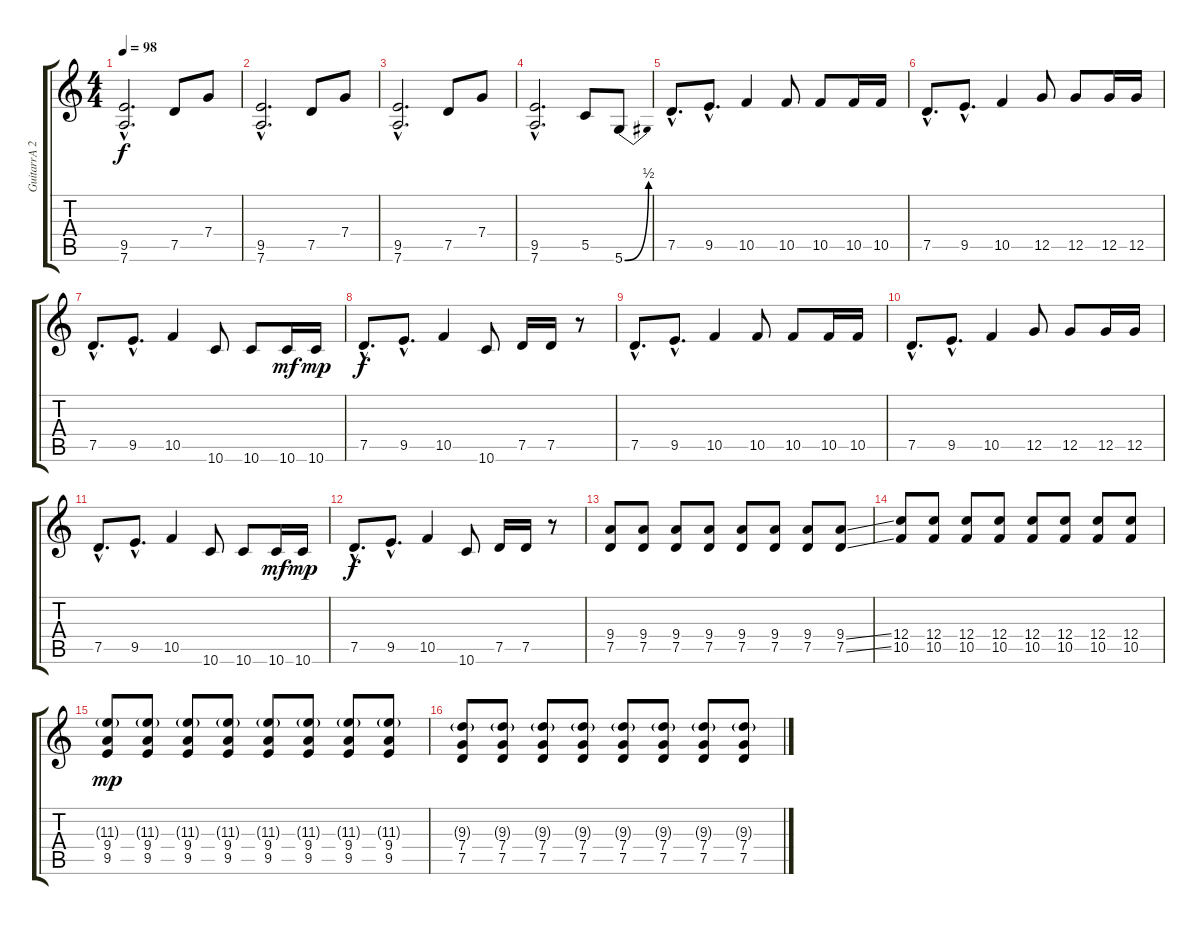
\track ("GuitarrA 2" "GuitarrA 2") {instrument electricguitarclean}
\staff {score tabs}
\tuning (D4 A3 F3 C3 G2 D2) {hide}
\ts (4 4)
\tempo 98
\clef g2
\ks c
(9.5{hac} 7.6{hac}).2{d dy f instrument distortionguitar} 7.5.8 7.4.8 |
(9.5{hac} 7.6{hac}).2{d instrument distortionguitar} 7.5.8 7.4.8 |
(9.5{hac} 7.6{hac}).2{d instrument distortionguitar} 7.5.8 7.4.8 |
(9.5{hac} 7.6{hac}).2{d instrument distortionguitar} 5.5.8 5.6{be (bend 0 0 60 2)}.8 |
7.5{hac}.8{d volume 12 instrument electricguitarclean} 9.5{hac}.8{d} 10.5.4 10.5.8 10.5.8 10.5.16 10.5.16 |
7.5{hac}.8{d} 9.5{hac}.8{d} 10.5.4 12.5.8 12.5.8 12.5.16 12.5.16 |
7.5{hac}.8{d} 9.5{hac}.8{d} 10.5.4 10.6.8 10.6.8 10.6.16{dy mf} 10.6.16{dy mp} |
7.5{hac}.8{d dy f} 9.5{hac}.8{d} 10.5.4 10.6.8 7.5.16 7.5.16 r.8 |
7.5{hac}.8{d} 9.5{hac}.8{d} 10.5.4 10.5.8 10.5.8 10.5.16 10.5.16 |
7.5{hac}.8{d} 9.5{hac}.8{d} 10.5.4 12.5.8 12.5.8 12.5.16 12.5.16 |
7.5{hac}.8{d} 9.5{hac}.8{d} 10.5.4 10.6.8 10.6.8 10.6.16{dy mf} 10.6.16{dy mp} |
7.5{hac}.8{d dy f} 9.5{hac}.8{d} 10.5.4 10.6.8 7.5.16 7.5.16 r.8 |
(9.4 7.5).8{volume 16 balance 11 instrument distortionguitar} (9.4 7.5).8 (9.4 7.5).8 (9.4 7.5).8 (9.4 7.5).8 (9.4 7.5).8 (9.4 7.5).8 (9.4{ss} 7.5{ss}).8 |
(12.4 10.5).8 (12.4 10.5).8 (12.4 10.5).8 (12.4 10.5).8 (12.4 10.5).8 (12.4 10.5).8 (12.4 10.5).8 (12.4 10.5).8 |
(11.3{g} 9.4 9.5).8{dy mp} (11.3{g} 9.4 9.5).8 (11.3{g} 9.4 9.5).8 (11.3{g} 9.4 9.5).8 (11.3{g} 9.4 9.5).8 (11.3{g} 9.4 9.5).8 (11.3{g} 9.4 9.5).8 (11.3{g} 9.4 9.5).8 |
(9.3{g} 7.4 7.5).8 (9.3{g} 7.4 7.5).8 (9.3{g} 7.4 7.5).8 (9.3{g} 7.4 7.5).8 (9.3{g} 7.4 7.5).8 (9.3{g} 7.4 7.5).8 (9.3{g} 7.4 7.5).8 (9.3{g} 7.4 7.5).8
